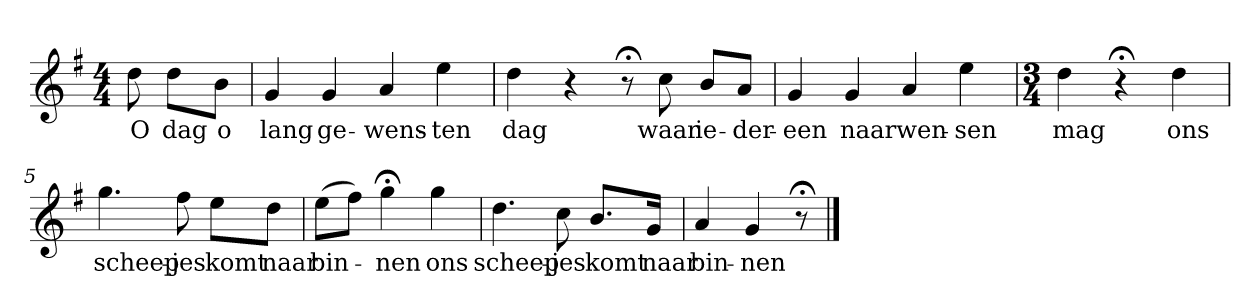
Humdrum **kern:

**kern	**text
*part1	*part1
*staff1	*staff1
*k[f#]	*
*G:	*
*M4/4	*
*MM120	*
=	=
8dd	O
8ddL	dag
8bJ	o
=1	=1
4g	lang
4g	ge-
4a	-wens-
4ee	-ten
=2	=2
4dd	dag
4r	.
8r;<	.
8cc	waar
8bL	ie-
8aJ	-der-
=3	=3
4g	-een
4g	naar
4a	wen-
4ee	-sen
=4	=4
*M3/4	*
4dd	mag
4r;<	.
4dd	ons
=5	=5
4.gg	scheep-
8ff#	-jes
8eeL	komt
8ddJ	naar
=6	=6
(8eeL	bin-
8ff#J)	.
4gg;<	-nen
4gg	ons
=7	=7
4.dd	scheep-
8cc	-jes
8.bL	komt
16gJk	naar
=8	=8
4a	bin-
4g	-nen
8r;<	.
==	==
*-	*-
